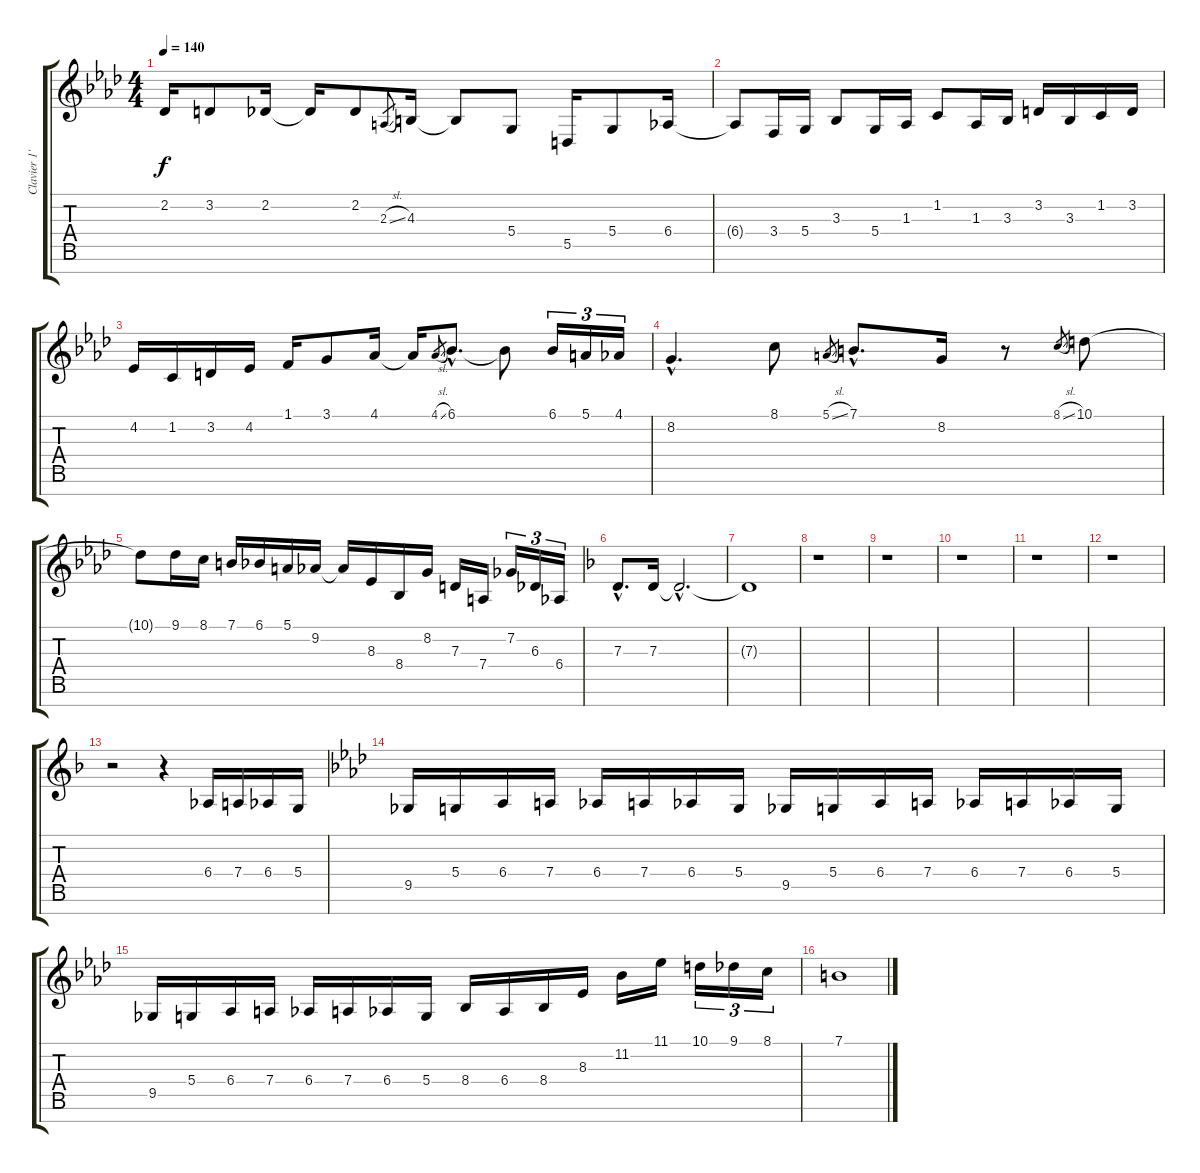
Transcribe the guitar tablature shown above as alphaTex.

\track ("Clavier 1'" "Clavier 1'") {instrument lead2sawtooth}
\staff {score tabs}
\tuning (E4 B3 G3 D3 A2 E2 B1) {hide}
\ts (4 4)
\tempo 140
\clef g2
\ks ab
2.2.16{dy f} 3.2.8 2.2.16 2.2{t}.16 2.2.8 2.3{sl}.8{gr} 4.3.16 4.3{t}.8 5.4.8 5.5.16 5.4.8 6.4.16 |
6.4{t}.8 3.4.16 5.4.16 3.3.8 5.4.16 1.3.16 1.2.8 1.3.16 3.3.16 3.2.16 3.3.16 1.2.16 3.2.16 |
4.2.16 1.2.16 3.2.16 4.2.16 1.1.16 3.1.8 4.1.16 4.1{t}.16 4.1{sl}.8{gr} 6.1{hac}.8{d} 6.1{t}.8 6.1.16{tu (3 2)} 5.1.16{tu (3 2)} 4.1.16{tu (3 2)} |
8.2{hac}.4{d} 8.1.8 5.1{sl}.8{gr} 7.1{hac}.8{d} 8.2.16 r.8 8.1{sl}.8{gr} 10.1.8 |
10.1{t}.8 9.1.16 8.1.16 7.1.16 6.1.16 5.1.16 9.2.16 9.2{t}.16 8.3.16 8.4.16 8.2.16 7.3.16 7.4.16 7.2.16{tu (3 2)} 6.3.16{tu (3 2)} 6.4.16{tu (3 2)} |
\ks f
7.3{hac}.8{d} 7.3.16 7.3{hac t}.2{d} |
7.3{t}.1 |
r.1 |
r.1 |
r.1 |
r.1 |
r.1 |
r.2 r.4 6.4.16 7.4.16 6.4.16 5.4.16 |
\ks ab
9.5.16 5.4.16 6.4.16 7.4.16 6.4.16 7.4.16 6.4.16 5.4.16 9.5.16 5.4.16 6.4.16 7.4.16 6.4.16 7.4.16 6.4.16 5.4.16 |
9.5.16 5.4.16 6.4.16 7.4.16 6.4.16 7.4.16 6.4.16 5.4.16 8.4.16 6.4.16 8.4.16 8.3.16 11.2.16 11.1.16 10.1.16{tu (3 2)} 9.1.16{tu (3 2)} 8.1.16{tu (3 2)} |
7.1.1
